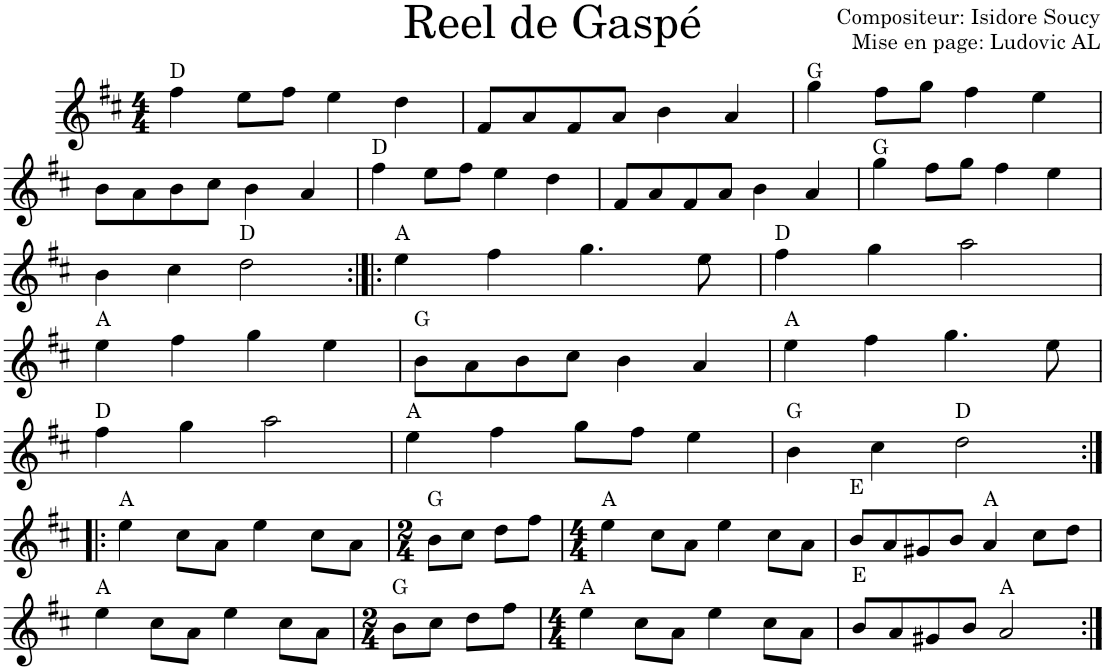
**kern	**harte
*part1	*part1
*staff1	*
*I"Violon	*
*I'Vln.	*
*clefG2	*
*k[f#c#]	*
*M4/4	*
=1	=1
4ff#\	D:maj
8ee\L	.
8ff#\J	.
4ee\	.
4dd\	.
=2	=2
8f#/L	.
8a/	.
8f#/	.
8a/J	.
4b\	.
4a/	.
=3	=3
4gg\	G:maj
8ff#\L	.
8gg\J	.
4ff#\	.
4ee\	.
!!LO:LB:g=z
=4	=4
8b\L	.
8a\	.
8b\	.
8cc#\J	.
4b\	.
4a/	.
=5	=5
4ff#\	D:maj
8ee\L	.
8ff#\J	.
4ee\	.
4dd\	.
=6	=6
8f#/L	.
8a/	.
8f#/	.
8a/J	.
4b\	.
4a/	.
=7	=7
4gg\	G:maj
8ff#\L	.
8gg\J	.
4ff#\	.
4ee\	.
!!LO:LB:g=z
=8	=8
4b\	.
4cc#\	.
2dd\	D:maj
=9:|!|:	=9:|!|:
4ee\	A:maj
4ff#\	.
4.gg\	.
8ee\	.
=10	=10
4ff#\	D:maj
4gg\	.
2aa\	.
!!LO:LB:g=z
=11	=11
4ee\	A:maj
4ff#\	.
4gg\	.
4ee\	.
=12	=12
8b\L	G:maj
8a\	.
8b\	.
8cc#\J	.
4b\	.
4a/	.
=13	=13
4ee\	A:maj
4ff#\	.
4.gg\	.
8ee\	.
!!LO:LB:g=z
=14	=14
4ff#\	D:maj
4gg\	.
2aa\	.
=15	=15
4ee\	A:maj
4ff#\	.
8gg\L	.
8ff#\J	.
4ee\	.
=16	=16
4b\	G:maj
4cc#\	.
2dd\	D:maj
!!LO:LB:g=z
=17:|!|:	=17:|!|:
4ee\	A:maj
8cc#\L	.
8a\J	.
4ee\	.
8cc#\L	.
8a\J	.
=18	=18
*M2/4	*
8b\L	G:maj
8cc#\J	.
8dd\L	.
8ff#\J	.
=19	=19
*M4/4	*
4ee\	A:maj
8cc#\L	.
8a\J	.
4ee\	.
8cc#\L	.
8a\J	.
=20	=20
8b/L	E:maj
8a/	.
8g#X/	.
8b/J	.
4a/	A:maj
8cc#\L	.
8dd\J	.
!!LO:LB:g=z
=21	=21
4ee\	A:maj
8cc#\L	.
8a\J	.
4ee\	.
8cc#\L	.
8a\J	.
=22	=22
*M2/4	*
8b\L	G:maj
8cc#\J	.
8dd\L	.
8ff#\J	.
=23	=23
*M4/4	*
4ee\	A:maj
8cc#\L	.
8a\J	.
4ee\	.
8cc#\L	.
8a\J	.
=24	=24
8b/L	E:maj
8a/	.
8g#X/	.
8b/J	.
2a/	A:maj
=:|!	=:|!
*-	*-
